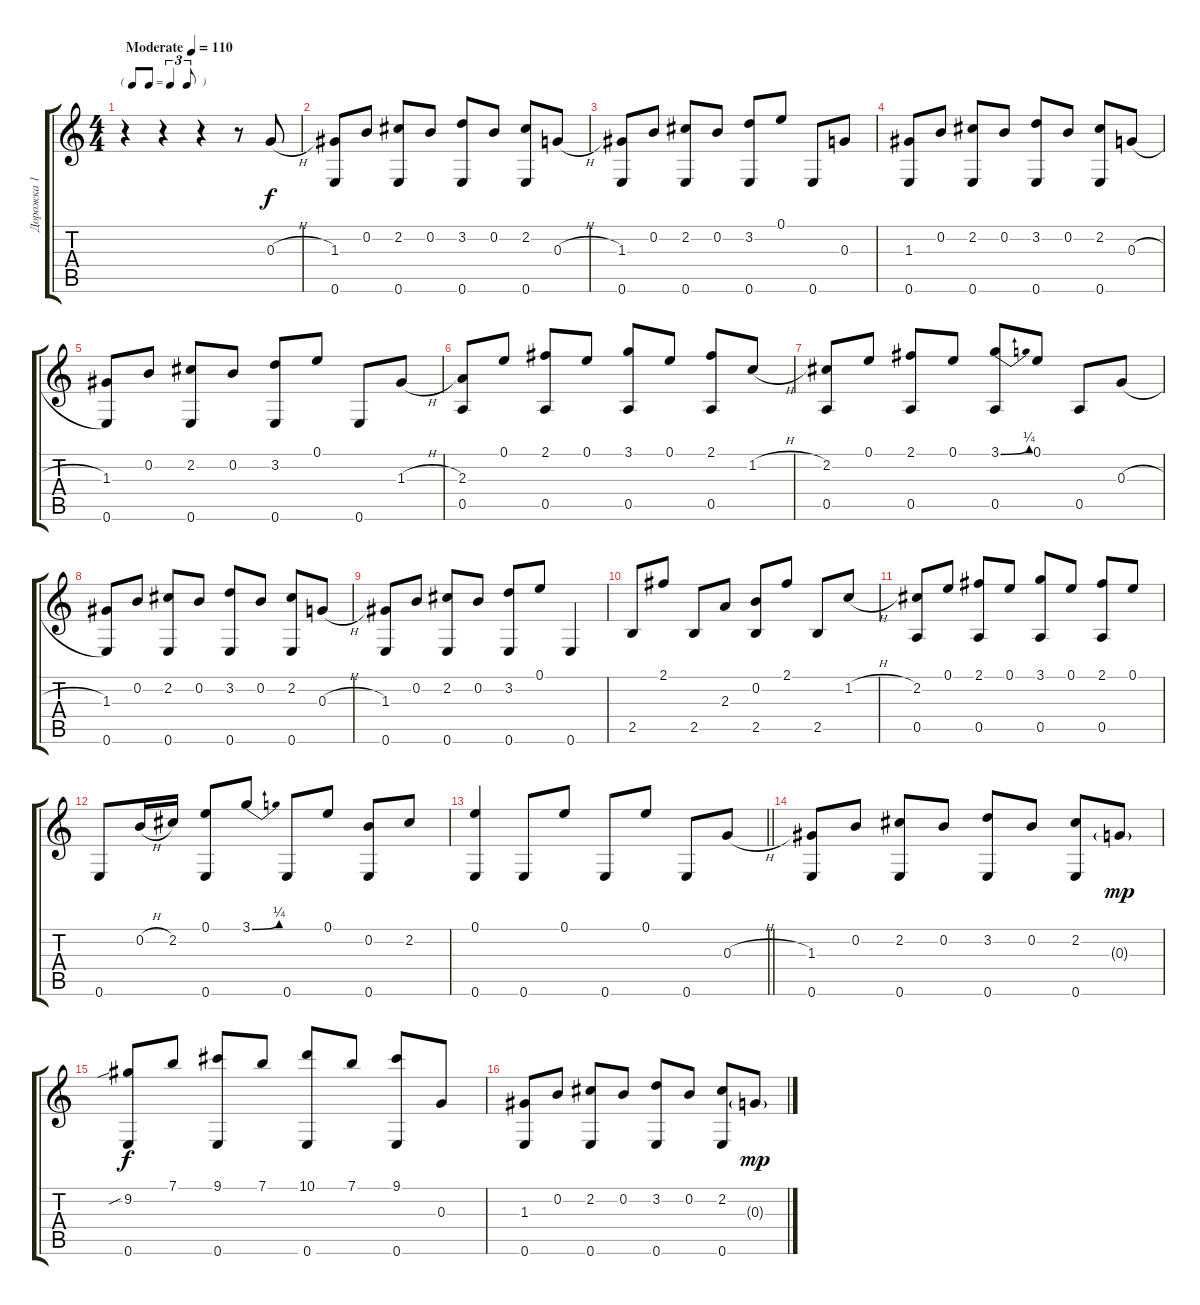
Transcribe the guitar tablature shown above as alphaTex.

\track ("Дорожка 1" "Дорожка 1") {instrument acousticguitarsteel}
\staff {score tabs}
\tuning (E4 B3 G3 D3 A2 E2) {hide}
\ts (4 4)
\tf triplet8th
\tempo (110 "Moderate")
\clef g2
\ks c
r.4{dy f instrument acousticguitarsteel} r.4 r.4 r.8 0.3{h}.8 |
(1.3 0.6).8 0.2.8 (2.2 0.6).8 0.2.8 (3.2 0.6).8 0.2.8 (2.2 0.6).8 0.3{h}.8 |
(1.3 0.6).8 0.2.8 (2.2 0.6).8 0.2.8 (3.2 0.6).8 0.1.8 0.6.8 0.3.8 |
(1.3 0.6).8 0.2.8 (2.2 0.6).8 0.2.8 (3.2 0.6).8 0.2.8 (2.2 0.6).8 0.3{h}.8 |
(1.3 0.6).8 0.2.8 (2.2 0.6).8 0.2.8 (3.2 0.6).8 0.1.8 0.6.8 1.3{h}.8 |
(2.3 0.5).8 0.1.8 (2.1 0.5).8 0.1.8 (3.1 0.5).8 0.1.8 (2.1 0.5).8 1.2{h}.8 |
(2.2 0.5).8 0.1.8 (2.1 0.5).8 0.1.8 (3.1{be (bend 0 0 60 1)} 0.5).8 0.1.8 0.5.8 0.3{h}.8 |
(1.3 0.6).8 0.2.8 (2.2 0.6).8 0.2.8 (3.2 0.6).8 0.2.8 (2.2 0.6).8 0.3{h}.8 |
(1.3 0.6).8 0.2.8 (2.2 0.6).8 0.2.8 (3.2 0.6).8 0.1.8 0.6.4 |
2.5.8 2.1.8 2.5.8 2.3.8 (0.2 2.5).8 2.1.8 2.5.8 1.2{h}.8 |
(2.2 0.5).8 0.1.8 (2.1 0.5).8 0.1.8 (3.1 0.5).8 0.1.8 (2.1 0.5).8 0.1.8 |
0.6.8 0.2{h}.16 2.2.16 (0.1 0.6).8 3.1{be (bend 0 0 60 1)}.8 0.6.8 0.1.8 (0.2 0.6).8 2.2.8 |
\barLineRight lightlight
(0.1 0.6).4 0.6.8 0.1.8 0.6.8 0.1.8 0.6.8 0.3{h}.8 |
\section ("" "")
(1.3 0.6).8 0.2.8 (2.2 0.6).8 0.2.8 (3.2 0.6).8 0.2.8 (2.2 0.6).8 0.3{g}.8{dy mp} |
(9.2{sib} 0.6).8{dy f} 7.1.8 (9.1 0.6).8 7.1.8 (10.1 0.6).8 7.1.8 (9.1 0.6).8 0.3.8 |
(1.3 0.6).8 0.2.8 (2.2 0.6).8 0.2.8 (3.2 0.6).8 0.2.8 (2.2 0.6).8 0.3{g}.8{dy mp}
